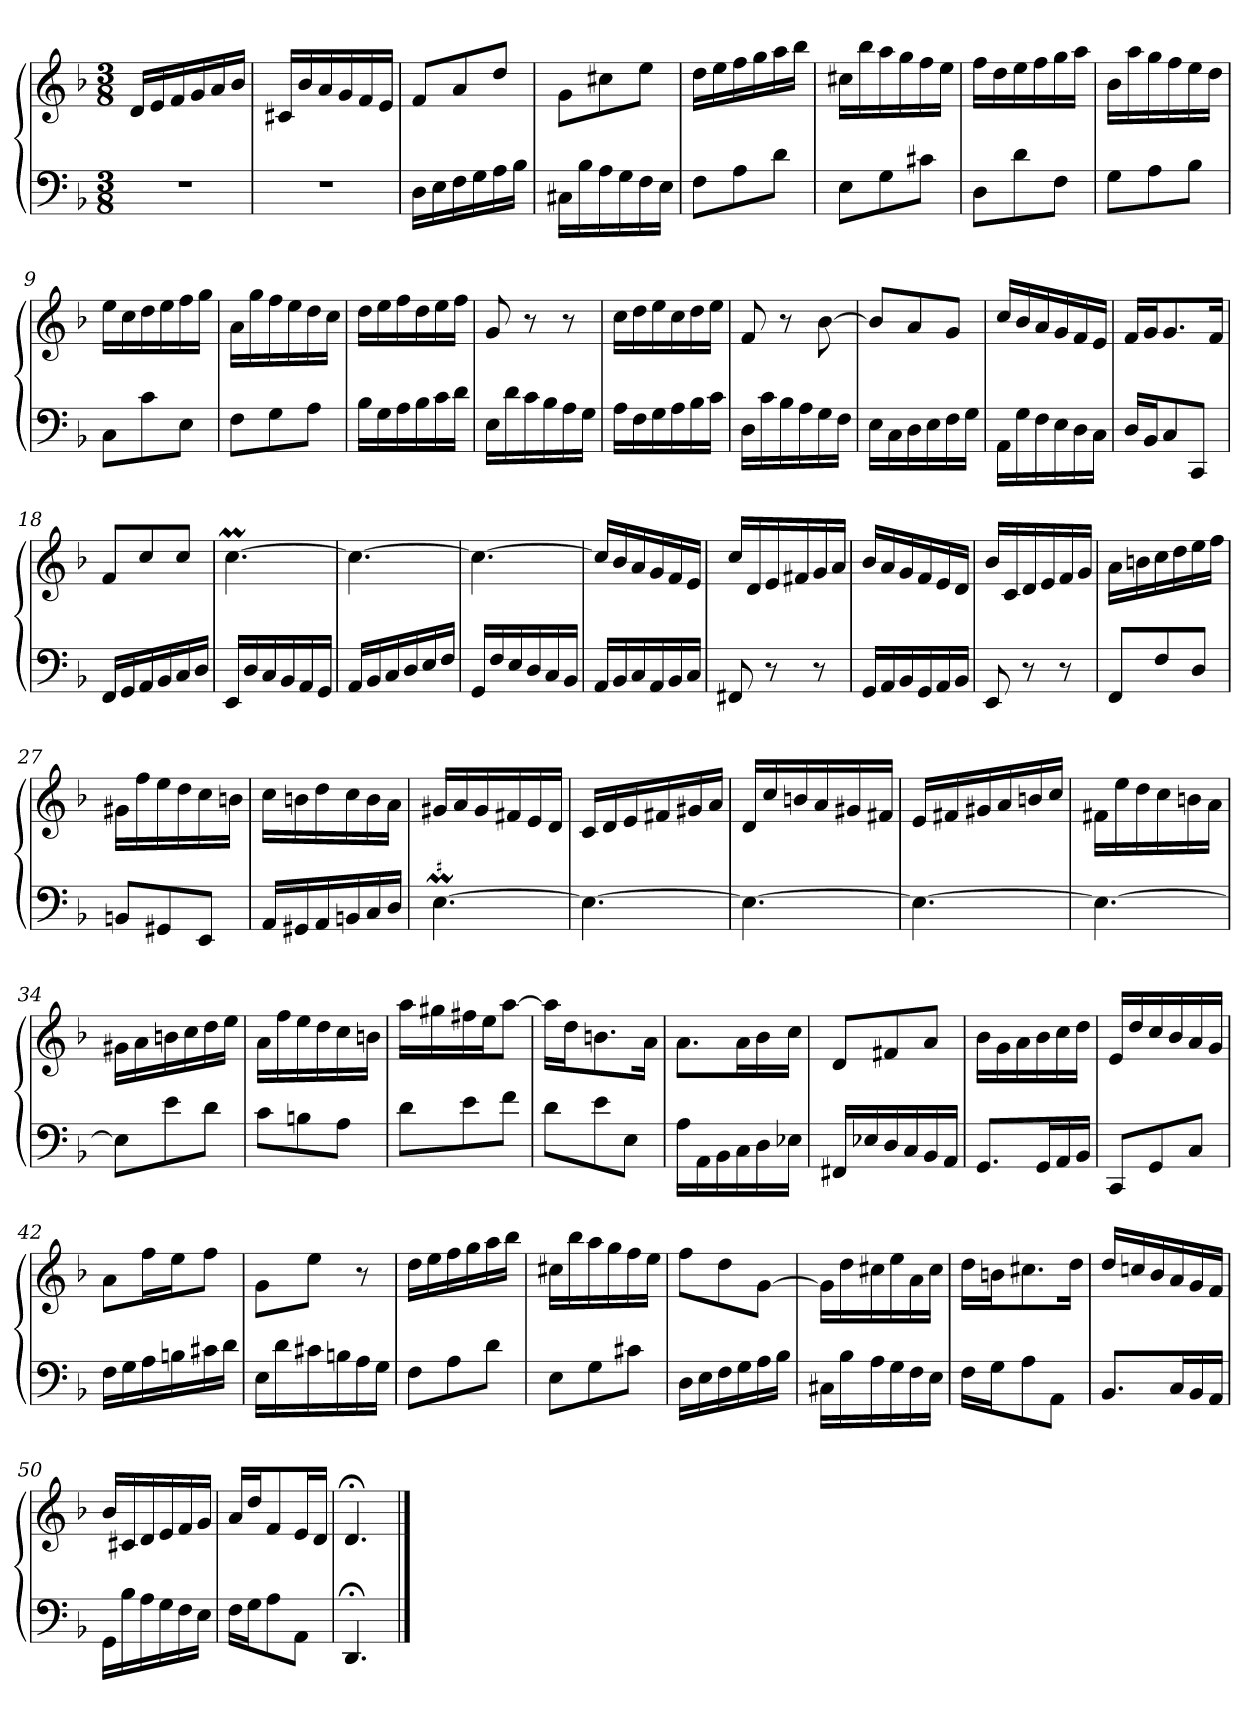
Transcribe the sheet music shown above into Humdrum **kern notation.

**kern	**kern
*part1	*part1
*staff2	*staff1
*clefF4	*clefG2
*k[b-]	*k[b-]
*d:	*d:
*M3/8	*M3/8
=1	=1
4.r	16dLL
.	16e
.	16f
.	16g
.	16a
.	16b-JJ
=2	=2
4.r	16c#XLL
.	16b-
.	16a
.	16g
.	16f
.	16eJJ
=3	=3
16DLL	8fL
16E	.
16F	8a
16G	.
16A	8ddJ
16B-JJ	.
=4	=4
16C#XLL	8gL
16B-	.
16A	8cc#X
16G	.
16F	8eeJ
16EJJ	.
=5	=5
8FL	16ddLL
.	16ee
8A	16ff
.	16gg
8dJ	16aa
.	16bb-JJ
=6	=6
8EL	16cc#XLL
.	16bb-
8G	16aa
.	16gg
8c#XJ	16ff
.	16eeJJ
=7	=7
8DL	16ffLL
.	16dd
8d	16ee
.	16ff
8FJ	16gg
.	16aaJJ
=8	=8
8GL	16b-LL
.	16aa
8A	16gg
.	16ff
8B-J	16ee
.	16ddJJ
=9	=9
8CL	16eeLL
.	16cc
8c	16dd
.	16ee
8EJ	16ff
.	16ggJJ
=10	=10
8FL	16aLL
.	16gg
8G	16ff
.	16ee
8AJ	16dd
.	16ccJJ
=11	=11
16B-LL	16ddLL
16G	16ee
16A	16ff
16B-	16dd
16c	16ee
16dJJ	16ffJJ
=12	=12
16ELL	8g
16d	.
16c	8r
16B-	.
16A	8r
16GJJ	.
=13	=13
16ALL	16ccLL
16F	16dd
16G	16ee
16A	16cc
16B-	16dd
16cJJ	16eeJJ
=14	=14
16DLL	8f
16c	.
16B-	8r
16A	.
16G	[8b-
16FJJ	.
=15	=15
16ELL	8b-L]
16C	.
16D	8a
16E	.
16F	8gJ
16GJJ	.
=16	=16
16AALL	16ccLL
16G	16b-
16F	16a
16E	16g
16D	16f
16CJJ	16eJJ
=17	=17
16DLL	16fLL
16BB-J	16gJ
8C	8.g
8CCJ	.
.	16fJk
=18	=18
16FFLL	8fL
16GG	.
16AA	8cc
16BB-	.
16C	8ccJ
16DJJ	.
=19	=19
16EELL	[4.ccM
16D	.
16C	.
16BB-	.
16AA	.
16GGJJ	.
=20	=20
16AALL	4.cc_
16BB-	.
16C	.
16D	.
16E	.
16FJJ	.
=21	=21
16GGLL	4.cc_
16F	.
16E	.
16D	.
16C	.
16BB-JJ	.
=22	=22
16AALL	16ccLL]
16BB-	16b-
16C	16a
16AA	16g
16BB-	16f
16CJJ	16eJJ
=23	=23
8FF#X	16ccLL
.	16d
8r	16e
.	16f#X
8r	16g
.	16aJJ
=24	=24
16GGLL	16b-LL
16AA	16a
16BB-	16g
16GG	16f
16AA	16e
16BB-JJ	16dJJ
=25	=25
8EE	16b-LL
.	16c
8r	16d
.	16e
8r	16f
.	16gJJ
=26	=26
8FFL	16aLL
.	16bn
8F	16cc
.	16dd
8DJ	16ee
.	16ffJJ
=27	=27
8BBnL	16g#XLL
.	16ff
8GG#X	16ee
.	16dd
8EEJ	16cc
.	16bnJJ
=28	=28
16AALL	16ccLL
16GG#X	16bn
16AA	16dd
16BBn	16cc
16C	16b
16DJJ	16aJJ
=29	=29
!LO:MOR:acc=#	!
[4.EM	16g#XLL
.	16a
.	16g#
.	16f#X
.	16e
.	16dJJ
=30	=30
4.E_	16cLL
.	16d
.	16e
.	16f#X
.	16g#X
.	16aJJ
=31	=31
4.E_	16dLL
.	16cc
.	16bn
.	16a
.	16g#X
.	16f#XJJ
=32	=32
4.E_	16eLL
.	16f#X
.	16g#X
.	16a
.	16bn
.	16ccJJ
=33	=33
4.E_	16f#XLL
.	16ee
.	16dd
.	16cc
.	16bn
.	16aJJ
=34	=34
8EL]	16g#XLL
.	16a
8e	16bn
.	16cc
8dJ	16dd
.	16eeJJ
=35	=35
8cL	16aLL
.	16ff
8Bn	16ee
.	16dd
8AJ	16cc
.	16bnJJ
=36	=36
8dL	16aaLL
.	16gg#X
8e	16ff#X
.	16eeJ
8fJ	[8aaJ
=37	=37
8dL	16aaLL]
.	16ddJ
8e	8.bn
8EJ	.
.	16aJk
=38	=38
16ALL	8.aL
16AA	.
16BB-	.
16C	16aL
16D	16b-
16E-XJJ	16ccJJ
=39	=39
16FF#XLL	8dL
16E-X	.
16D	8f#X
16C	.
16BB-	8aJ
16AAJJ	.
=40	=40
8.GGL	16b-LL
.	16g
.	16a
16GGL	16b-
16AA	16cc
16BB-JJ	16ddJJ
=41	=41
8CCL	16eLL
.	16dd
8GG	16cc
.	16b-
8CJ	16a
.	16gJJ
=42	=42
16FLL	8aL
16G	.
16A	16ffL
16Bn	16eeJ
16c#X	8ffJ
16dJJ	.
=43	=43
16ELL	8gL
16d	.
16c#X	8eeJ
16Bn	.
16A	8r
16GJJ	.
=44	=44
8FL	16ddLL
.	16ee
8A	16ff
.	16gg
8dJ	16aa
.	16bb-JJ
=45	=45
8EL	16cc#XLL
.	16bb-
8G	16aa
.	16gg
8c#XJ	16ff
.	16eeJJ
=46	=46
16DLL	8ffL
16E	.
16F	8dd
16G	.
16A	[8gJ
16B-JJ	.
=47	=47
16C#XLL	16gLL]
16B-	16dd
16A	16cc#X
16G	16ee
16F	16a
16EJJ	16cc#JJ
=48	=48
16FLL	16ddLL
16GJ	16bnJ
8A	8.cc#X
8AAJ	.
.	16ddJk
=49	=49
8.BB-L	16ddLL
.	16ccn
.	16b-
16CL	16a
16BB-	16g
16AAJJ	16fJJ
=50	=50
16GGLL	16b-LL
16B-	16c#X
16A	16d
16G	16e
16F	16f
16EJJ	16gJJ
=51	=51
16FLL	16aLL
16GJ	16ddJ
8A	8f
8AAJ	16eL
.	16dJJ
=52	=52
4.DD;<	4.d;<
==	==
*-	*-
